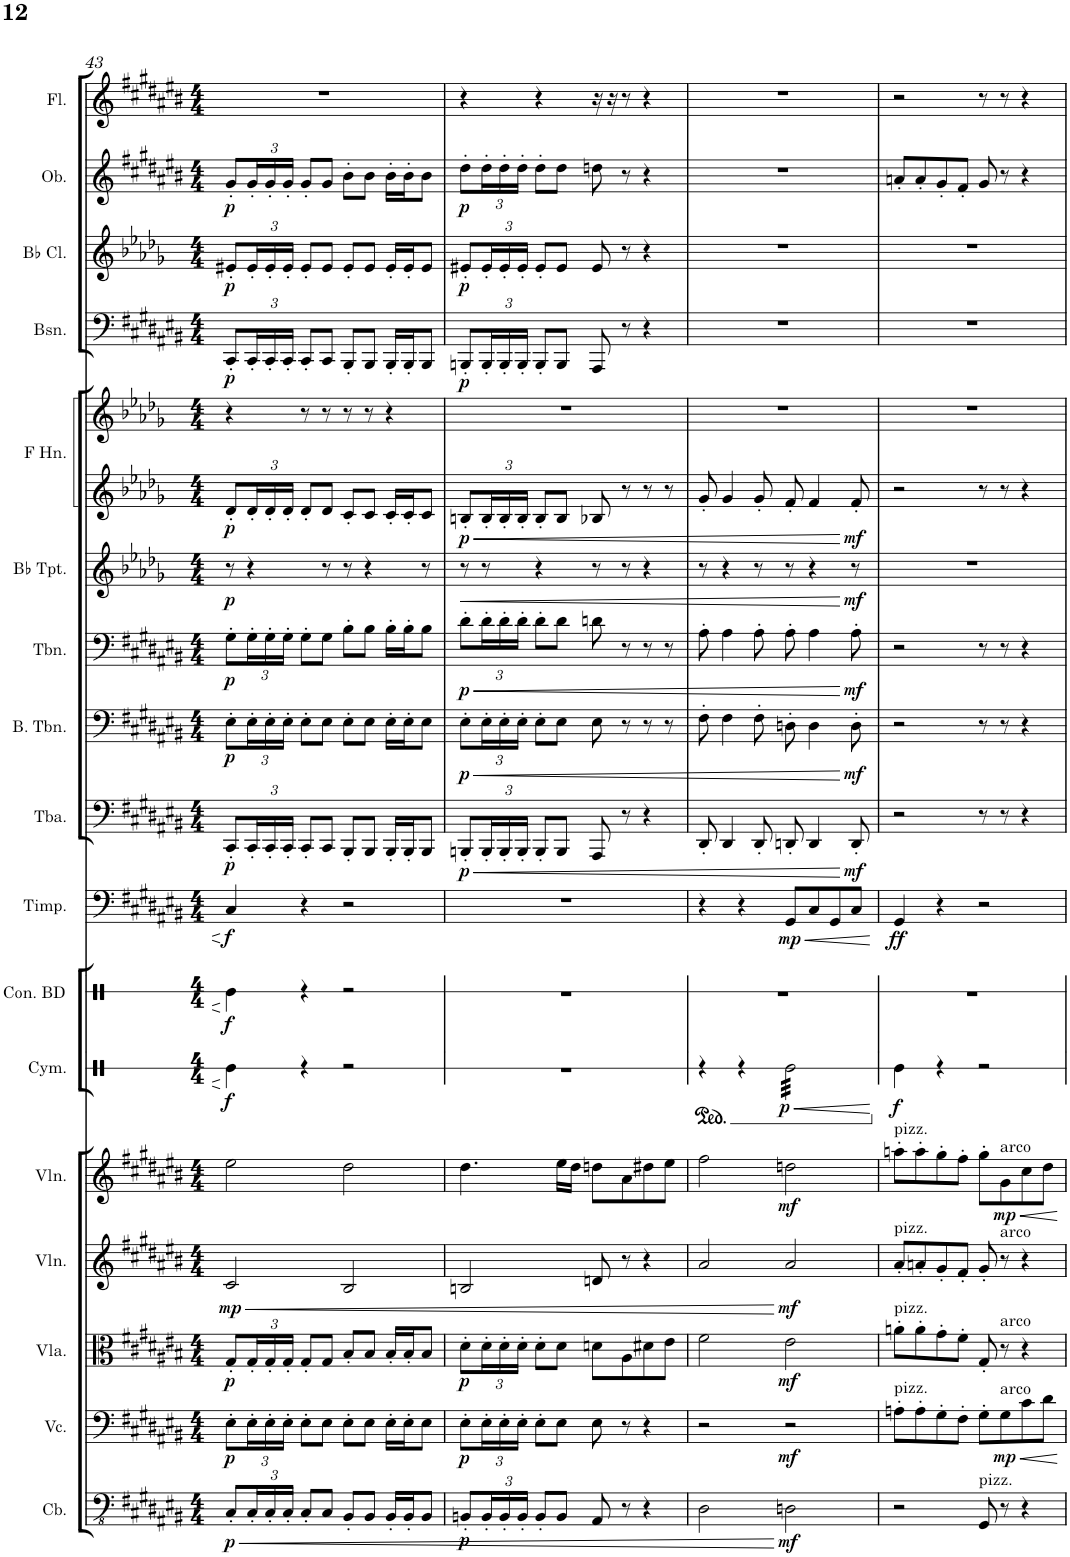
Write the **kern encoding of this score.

**kern	**dynam	**kern	**dynam	**kern	**dynam	**kern	**dynam	**kern	**dynam	**kern	**dynam	**kern	**dynam	**kern	**dynam	**kern	**dynam	**kern	**dynam	**kern	**dynam	**kern	**dynam	**kern	**kern	**dynam	**kern	**dynam	**kern	**dynam	**kern	**dynam	**kern
*part17	*part17	*part16	*part16	*part15	*part15	*part14	*part14	*part13	*part13	*part12	*part12	*part11	*part11	*part10	*part10	*part9	*part9	*part8	*part8	*part7	*part7	*part6	*part6	*part5	*part5	*part5	*part4	*part4	*part3	*part3	*part2	*part2	*part1
*staff18	*staff18	*staff17	*staff17	*staff16	*staff16	*staff15	*staff15	*staff14	*staff14	*staff13	*staff13	*staff12	*staff12	*staff11	*staff11	*staff10	*staff10	*staff9	*staff9	*staff8	*staff8	*staff7	*staff7	*staff6	*staff5	*staff5/6	*staff4	*staff4	*staff3	*staff3	*staff2	*staff2	*staff1
*I"Contrabasses	*	*I"Violoncellos	*	*I"Violas	*	*I"Violins II	*	*I"Violins I	*	*I"Cymbal	*	*I"Concert Bass Drum	*	*I"Timpani	*	*I"Tuba	*	*I"Bass Trombone	*	*I"Trombone	*	*I"Trumpets in Bb	*	*I"Horns in F	*	*	*I"Bassoons	*	*I"Clarinets in Bb	*	*I"Oboes	*	*I"Flutes
*I'Cb.	*	*I'Vc.	*	*I'Vla.	*	*I'Vln. II	*	*I'Vln. I	*	*I'Cym.	*	*I'Con. BD	*	*I'Timp.	*	*I'Tba.	*	*I'B. Tbn.	*	*I'Tbn.	*	*	*	*	*	*	*I'Bsn.	*	*	*	*I'Ob.	*	*I'Fl.
!!LO:PB:g=z
*clefFv4	*	*clefF4	*	*clefC3	*	*clefG2	*	*clefG2	*	*clefX	*	*clefX	*	*clefF4	*	*clefF4	*	*clefF4	*	*clefF4	*	*clefG2	*	*clefG2	*clefG2	*	*clefF4	*	*clefG2	*	*clefG2	*	*clefG2
*	*	*	*	*	*	*	*	*	*	*	*	*	*	*	*	*	*	*	*	*	*	*ITrd1c2	*	*ITrd4c7	*ITrd4c7	*	*	*	*ITrd1c2	*	*	*	*
*k[f#c#g#d#a#e#b#]	*	*k[f#c#g#d#a#e#b#]	*	*k[f#c#g#d#a#e#b#]	*	*k[f#c#g#d#a#e#b#]	*	*k[f#c#g#d#a#e#b#]	*	*k[]	*	*k[]	*	*k[f#c#g#d#a#e#b#]	*	*k[f#c#g#d#a#e#b#]	*	*k[f#c#g#d#a#e#b#]	*	*k[f#c#g#d#a#e#b#]	*	*k[b-e-a-d-g-]	*	*k[b-e-a-d-g-]	*k[b-e-a-d-g-]	*	*k[f#c#g#d#a#e#b#]	*	*k[b-e-a-d-g-]	*	*k[f#c#g#d#a#e#b#]	*	*k[f#c#g#d#a#e#b#]
*M4/4	*	*M4/4	*	*M4/4	*	*M4/4	*	*M4/4	*	*M4/4	*	*M4/4	*	*M4/4	*	*M4/4	*	*M4/4	*	*M4/4	*	*M4/4	*	*M4/4	*M4/4	*	*M4/4	*	*M4/4	*	*M4/4	*	*M4/4
=43	=43	=43	=43	=43	=43	=43	=43	=43	=43	=43	=43	=43	=43	=43	=43	=43	=43	=43	=43	=43	=43	=43	=43	=43	=43	=43	=43	=43	=43	=43	=43	=43	=43
!	!LO:DY:b	!	!LO:DY:b	!	!LO:DY:b	!	!LO:DY:b	!	!	!	!LO:DY:b	!	!LO:DY:b	!	!LO:DY:b	!	!LO:DY:b	!	!LO:DY:b	!	!LO:DY:b	!	!LO:DY:b	!	!	!LO:DY:b=2	!	!LO:DY:b	!	!LO:DY:b	!	!LO:DY:b	!
8CC#'/L	p	8E#'\L	p	8G#'/L	p	2c#/	mp	2ee#\	.	4Re\	f	4Re\	f	4C#/	f	8CC#'/L	p	8E#'\L	p	8G#'\L	p	8r	p	8d-'/L	4r	p	8CC#'/L	p	8e#X'/L	p	8g#'/L	p	1r
*Xbrackettup	*	*Xbrackettup	*	*Xbrackettup	*	*	*	*	*	*	*	*	*	*	*	*Xbrackettup	*	*Xbrackettup	*	*Xbrackettup	*	*	*	*Xbrackettup	*	*	*Xbrackettup	*	*Xbrackettup	*	*Xbrackettup	*	*
24CC#'/L	.	24E#'\L	.	24G#'/L	.	.	.	.	.	.	.	.	.	.	.	24CC#'/L	.	24E#'\L	.	24G#'\L	.	4r	.	24d-'/L	.	.	24CC#'/L	.	24e#'/L	.	24g#'/L	.	.
24CC#'/	.	24E#'\	.	24G#'/	.	.	.	.	.	.	.	.	.	.	.	24CC#'/	.	24E#'\	.	24G#'\	.	.	.	24d-'/	.	.	24CC#'/	.	24e#'/	.	24g#'/	.	.
24CC#'/JJ	.	24E#'\JJ	.	24G#'/JJ	.	.	.	.	.	.	.	.	.	.	.	24CC#'/JJ	.	24E#'\JJ	.	24G#'\JJ	.	.	.	24d-'/JJ	.	.	24CC#'/JJ	.	24e#'/JJ	.	24g#'/JJ	.	.
8CC#'/L	.	8E#'\L	.	8G#'/L	.	.	.	.	.	4r	.	4r	.	4r	[	8CC#'/L	.	8E#'\L	.	8G#'\L	.	.	.	8d-'/L	8r	.	8CC#'/L	.	8e#'/L	.	8g#'/L	.	.
8CC#/J	.	8E#\J	.	8G#/J	.	.	.	.	.	.	.	.	.	.	.	8CC#/J	.	8E#\J	.	8G#\J	.	8r	.	8d-/J	8r	.	8CC#/J	.	8e#/J	.	8g#/J	.	.
8BBB#'/L	.	8E#'\L	.	8B#'/L	.	2B#/	.	2dd#\	.	2r	.	2r	.	2r	.	8BBB#'/L	.	8E#'\L	.	8B#'\L	.	8r	.	8c'/L	8r	.	8BBB#'/L	.	8e#'/L	.	8b#'\L	.	.
8BBB#/J	.	8E#\J	.	8B#/J	.	.	.	.	.	.	.	.	.	.	.	8BBB#/J	.	8E#\J	.	8B#\J	.	4r	.	8c/J	8r	.	8BBB#/J	.	8e#/J	.	8b#\J	.	.
16BBB#'/LL	.	16E#'\LL	.	16B#'/LL	.	.	.	.	.	.	.	.	.	.	.	16BBB#'/LL	.	16E#'\LL	.	16B#'\LL	.	.	.	16c'/LL	4r	.	16BBB#'/LL	.	16e#'/LL	.	16b#'\LL	.	.
16BBB#'/J	.	16E#'\J	.	16B#'/J	.	.	.	.	.	.	.	.	.	.	.	16BBB#'/J	.	16E#'\J	.	16B#'\J	.	.	.	16c'/J	.	.	16BBB#'/J	.	16e#'/J	.	16b#'\J	.	.
8BBB#/J	.	8E#\J	.	8B#/J	.	.	.	.	.	.	.	.	.	.	.	8BBB#/J	.	8E#\J	.	8B#\J	.	8r	.	8c/J	.	.	8BBB#/J	.	8e#/J	.	8b#\J	.	.
=44	=44	=44	=44	=44	=44	=44	=44	=44	=44	=44	=44	=44	=44	=44	=44	=44	=44	=44	=44	=44	=44	=44	=44	=44	=44	=44	=44	=44	=44	=44	=44	=44	=44
!	!LO:DY:b	!	!LO:DY:b	!	!LO:DY:b	!	!	!	!	!	!	!	!	!	!	!	!LO:DY:b	!	!LO:DY:b	!	!LO:DY:b	!	!	!	!	!LO:DY:b=2	!	!LO:DY:b	!	!LO:DY:b	!	!LO:DY:b	!
8BBBn'/L	p	8E#'\L	p	8d#'\L	p	2Bn/	.	4.dd#\	.	1r	.	1r	.	1r	.	8BBBn'/L	p	8E#'\L	p	8d#'\L	p	8r	.	8Bn'/L	1r	p	8BBBn'/L	p	8e#X'/L	p	8dd#'\L	p	4r
24BBB'/L	.	24E#'\L	.	24d#'\L	.	.	.	.	.	.	.	.	.	.	.	24BBB'/L	.	24E#'\L	.	24d#'\L	.	8r	.	24B'/L	.	.	24BBB'/L	.	24e#'/L	.	24dd#'\L	.	.
24BBB'/	.	24E#'\	.	24d#'\	.	.	.	.	.	.	.	.	.	.	.	24BBB'/	.	24E#'\	.	24d#'\	.	.	.	24B'/	.	.	24BBB'/	.	24e#'/	.	24dd#'\	.	.
24BBB'/JJ	.	24E#'\JJ	.	24d#'\JJ	.	.	.	.	.	.	.	.	.	.	.	24BBB'/JJ	.	24E#'\JJ	.	24d#'\JJ	.	.	.	24B'/JJ	.	.	24BBB'/JJ	.	24e#'/JJ	.	24dd#'\JJ	.	.
8BBB'/L	.	8E#'\L	.	8d#'\L	.	.	.	.	.	.	.	.	.	.	.	8BBB'/L	.	8E#'\L	.	8d#'\L	.	4r	.	8B'/L	.	.	8BBB'/L	.	8e#'/L	.	8dd#'\L	.	4r
8BBB/J	.	8E#\J	.	8d#\J	.	.	.	16ee#\LL	.	.	.	.	.	.	.	8BBB/J	.	8E#\J	.	8d#\J	.	.	.	8B/J	.	.	8BBB/J	.	8e#/J	.	8dd#\J	.	.
.	.	.	.	.	.	.	.	16dd#\JJ	.	.	.	.	.	.	.	.	.	.	.	.	.	.	.	.	.	.	.	.	.	.	.	.	.
8AAA#/	.	8E#\	.	8dn\L	.	8dn/	.	8ddn\L	.	.	.	.	.	.	.	8AAA#/	.	8E#\	.	8dn\	.	8r	.	8B-X/	.	.	8AAA#/	.	8e#/	.	8ddn\	.	16r
.	.	.	.	.	.	.	.	.	.	.	.	.	.	.	.	.	.	.	.	.	.	.	.	.	.	.	.	.	.	.	.	.	16r
8r	.	8r	.	8A#\	.	8r	.	8a#\	.	.	.	.	.	.	.	8r	.	8r	.	8r	.	8r	.	8r	.	.	8r	.	8r	.	8r	.	8r
4r	.	4r	.	8d#X\	.	4r	.	8dd#X\	.	.	.	.	.	.	.	4r	.	8r	.	8r	.	4r	.	8r	.	.	4r	.	4r	.	4r	.	4r
.	.	.	.	8e#\J	.	.	.	8ee#\J	.	.	.	.	.	.	.	.	.	8r	.	8r	.	.	.	8r	.	.	.	.	.	.	.	.	.
=45	=45	=45	=45	=45	=45	=45	=45	=45	=45	=45	=45	=45	=45	=45	=45	=45	=45	=45	=45	=45	=45	=45	=45	=45	=45	=45	=45	=45	=45	=45	=45	=45	=45
*	*	*	*	*	*	*	*	*	*	*ped	*	*	*	*	*	*	*	*	*	*	*	*	*	*	*	*	*	*	*	*	*	*	*
2DD#\	.	2r	.	2f#\	.	2a#/	.	2ff#\	.	4r	.	1r	.	4r	.	8DD#'/	.	8F#'\	.	8A#'\	.	8r	.	8g-'/	1r	.	1r	.	1r	.	1r	.	1r
.	.	.	.	.	.	.	.	.	.	.	.	.	.	.	.	4DD#/	.	4F#\	.	4A#\	.	4r	.	4g-/	.	.	.	.	.	.	.	.	.
.	.	.	.	.	.	.	.	.	.	4r	.	.	.	4r	.	.	.	.	.	.	.	.	.	.	.	.	.	.	.	.	.	.	.
.	.	.	.	.	.	.	.	.	.	.	.	.	.	.	.	8DD#'/	.	8F#'\	.	8A#'\	.	8r	.	8g-'/	.	.	.	.	.	.	.	.	.
!	!LO:DY:b	!	!LO:DY:b	!	!LO:DY:b	!	!LO:DY:b	!	!LO:DY:b	!	!LO:DY:b	!	!	!	!LO:HP:b	!	!	!	!	!	!	!	!	!	!	!	!	!	!	!	!	!	!
!	!	!	!	!	!	!	!	!	!	!	!	!	!	!	!LO:DY:n=1:b	!	!	!	!	!	!	!	!	!	!	!	!	!	!	!	!	!	!
*	*	*	*	*	*	*	*	*	*	*tremolo	*	*	*	*	*	*	*	*	*	*	*	*	*	*	*	*	*	*	*	*	*	*	*
2DDn\	mf	2r	mf	2e#\	mf	2a#/	mf	2ddn\	mf	32Re\LLL	p	.	.	8GG#/L	< mp	8DDn'/	.	8Dn'\	.	8A#'\	.	8r	.	8f'/	.	.	.	.	.	.	.	.	.
.	.	.	.	.	.	.	.	.	.	32Re\	.	.	.	.	.	.	.	.	.	.	.	.	.	.	.	.	.	.	.	.	.	.	.
.	.	.	.	.	.	.	.	.	.	32Re\	.	.	.	.	.	.	.	.	.	.	.	.	.	.	.	.	.	.	.	.	.	.	.
.	.	.	.	.	.	.	.	.	.	32Re\	.	.	.	.	.	.	.	.	.	.	.	.	.	.	.	.	.	.	.	.	.	.	.
.	.	.	.	.	.	.	.	.	.	32Re\	.	.	.	8C#/	.	4DD/	.	4D\	.	4A#\	.	4r	.	4f/	.	.	.	.	.	.	.	.	.
.	.	.	.	.	.	.	.	.	.	32Re\	.	.	.	.	.	.	.	.	.	.	.	.	.	.	.	.	.	.	.	.	.	.	.
.	.	.	.	.	.	.	.	.	.	32Re\	.	.	.	.	.	.	.	.	.	.	.	.	.	.	.	.	.	.	.	.	.	.	.
.	.	.	.	.	.	.	.	.	.	32Re\	.	.	.	.	.	.	.	.	.	.	.	.	.	.	.	.	.	.	.	.	.	.	.
.	.	.	.	.	.	.	.	.	.	32Re\	.	.	.	8GG#/	.	.	.	.	.	.	.	.	.	.	.	.	.	.	.	.	.	.	.
.	.	.	.	.	.	.	.	.	.	32Re\	.	.	.	.	.	.	.	.	.	.	.	.	.	.	.	.	.	.	.	.	.	.	.
.	.	.	.	.	.	.	.	.	.	32Re\	.	.	.	.	.	.	.	.	.	.	.	.	.	.	.	.	.	.	.	.	.	.	.
.	.	.	.	.	.	.	.	.	.	32Re\	.	.	.	.	.	.	.	.	.	.	.	.	.	.	.	.	.	.	.	.	.	.	.
!	!	!	!	!	!	!	!	!	!	!	!	!	!	!	!	!	!LO:DY:b	!	!LO:DY:b	!	!LO:DY:b	!	!LO:DY:b	!	!	!LO:DY:b=2	!	!	!	!	!	!	!
.	.	.	.	.	.	.	.	.	.	32Re\	.	.	.	8C#/J	.	8DD'/	mf	8D'\	mf	8A#'\	mf	8r	mf	8f'/	.	mf	.	.	.	.	.	.	.
.	.	.	.	.	.	.	.	.	.	32Re\	.	.	.	.	.	.	.	.	.	.	.	.	.	.	.	.	.	.	.	.	.	.	.
.	.	.	.	.	.	.	.	.	.	32Re\	.	.	.	.	.	.	.	.	.	.	.	.	.	.	.	.	.	.	.	.	.	.	.
.	.	.	.	.	.	.	.	.	.	32Re\JJJ	.	.	.	.	.	.	.	.	.	.	.	.	.	.	.	.	.	.	.	.	.	.	.
*	*	*	*	*	*	*	*	*	*	*Xtremolo	*	*	*	*	*	*	*	*	*	*	*	*	*	*	*	*	*	*	*	*	*	*	*
=46	=46	=46	=46	=46	=46	=46	=46	=46	=46	=46	=46	=46	=46	=46	=46	=46	=46	=46	=46	=46	=46	=46	=46	=46	=46	=46	=46	=46	=46	=46	=46	=46	=46
*	*	*	*	*	*	*	*	*	*	*Xped	*	*	*	*	*	*	*	*	*	*	*	*	*	*	*	*	*	*	*	*	*	*	*
!	!	!	!	!	!	!	!	!LO:TX:a:t=pizz.	!	!	!	!	!	!	!	!	!	!	!	!	!	!	!	!	!	!	!	!	!	!	!	!	!
!	!	!	!	!	!	!LO:TX:a:t=pizz.	!	!	!	!	!	!	!	!	!	!	!	!	!	!	!	!	!	!	!	!	!	!	!	!	!	!	!
!	!	!	!	!LO:TX:a:t=pizz.	!	!	!	!	!	!	!	!	!	!	!	!	!	!	!	!	!	!	!	!	!	!	!	!	!	!	!	!	!
!	!	!LO:TX:a:t=pizz.	!	!	!	!	!	!	!	!	!	!	!	!	!	!	!	!	!	!	!	!	!	!	!	!	!	!	!	!	!	!	!
!	!	!	!	!	!	!	!	!	!	!	!LO:DY:b	!	!	!	!LO:DY:b	!	!	!	!	!	!	!	!	!	!	!	!	!	!	!	!	!	!
2r	.	8An'\L	.	8an'\L	.	8a#'/L	.	8aan'\L	.	4Re\	f	1r	.	4GG#/	ff	2r	.	2r	.	2r	.	1r	.	2r	1r	.	1r	.	1r	.	8an'/L	.	2r
.	.	8A'\	.	8a'\	.	8an'/	.	8aa'\	.	.	.	.	.	.	.	.	.	.	.	.	.	.	.	.	.	.	.	.	.	.	8a'/	.	.
.	.	8G#'\	.	8g#'\	.	8g#'/	.	8gg#'\	.	4r	.	.	.	4r	.	.	.	.	.	.	.	.	.	.	.	.	.	.	.	.	8g#'/	.	.
.	.	8F#'\J	.	8f#'\J	.	8f#'/J	.	8ff#'\J	.	.	.	.	.	.	.	.	.	.	.	.	.	.	.	.	.	.	.	.	.	.	8f#'/J	.	.
!LO:TX:a:t=pizz.	!	!	!	!	!	!	!	!	!	!	!	!	!	!	!	!	!	!	!	!	!	!	!	!	!	!	!	!	!	!	!	!	!
8GGG#/	.	8G#'\L	.	8G#'/	.	8g#'/	.	8gg#'\L	.	2r	.	.	.	2r	.	8r	.	8r	.	8r	.	.	.	8r	.	.	.	.	.	.	8g#/	.	8r
!	!	!	!	!	!	!	!	!LO:TX:a:t=arco	!	!	!	!	!	!	!	!	!	!	!	!	!	!	!	!	!	!	!	!	!	!	!	!	!
!	!	!	!	!	!	!LO:TX:a:t=arco	!	!	!	!	!	!	!	!	!	!	!	!	!	!	!	!	!	!	!	!	!	!	!	!	!	!	!
!	!	!	!	!LO:TX:a:t=arco	!	!	!	!	!	!	!	!	!	!	!	!	!	!	!	!	!	!	!	!	!	!	!	!	!	!	!	!	!
!	!	!LO:TX:a:t=arco	!	!	!	!	!	!	!	!	!	!	!	!	!	!	!	!	!	!	!	!	!	!	!	!	!	!	!	!	!	!	!
!	!	!	!LO:DY:b	!	!	!	!	!	!LO:DY:b	!	!	!	!	!	!	!	!	!	!	!	!	!	!	!	!	!	!	!	!	!	!	!	!
8r	.	8G#\	mp	8r	.	8r	.	8g#\	mp	.	.	.	.	.	.	8r	.	8r	.	8r	.	.	.	8r	.	.	.	.	.	.	8r	.	8r
4r	.	8c#\	.	4r	.	4r	.	8cc#\	.	.	.	.	.	.	.	4r	.	4r	.	4r	.	.	.	4r	.	.	.	.	.	.	4r	.	4r
.	.	8d#\J	.	.	.	.	.	8dd#\J	.	.	.	.	.	.	.	.	.	.	.	.	.	.	.	.	.	.	.	.	.	.	.	.	.
=	=	=	=	=	=	=	=	=	=	=	=	=	=	=	=	=	=	=	=	=	=	=	=	=	=	=	=	=	=	=	=	=	=
*-	*-	*-	*-	*-	*-	*-	*-	*-	*-	*-	*-	*-	*-	*-	*-	*-	*-	*-	*-	*-	*-	*-	*-	*-	*-	*-	*-	*-	*-	*-	*-	*-	*-
